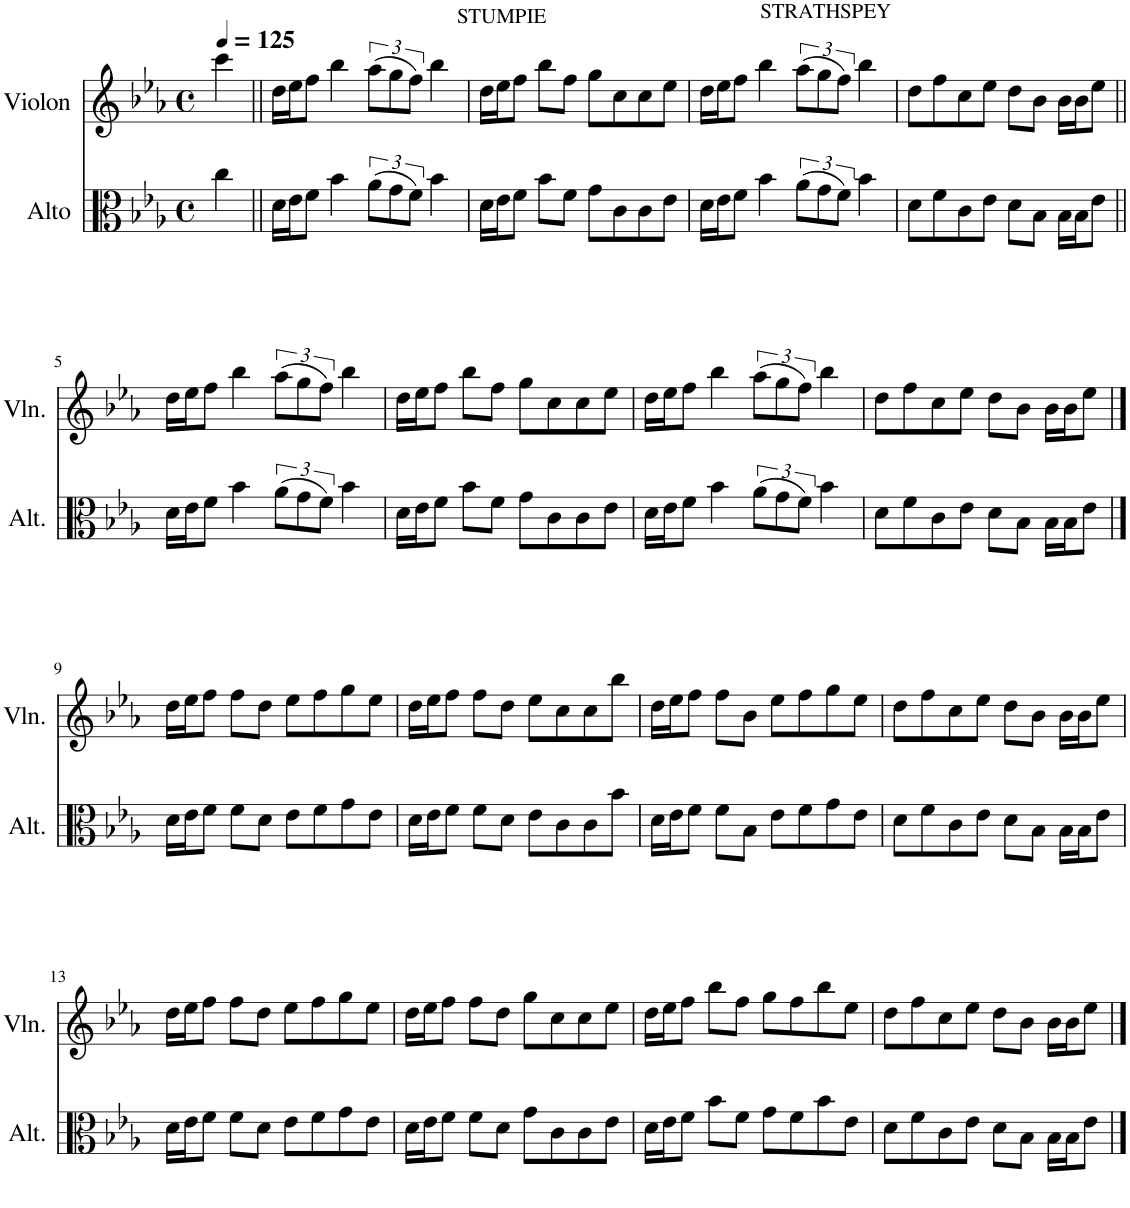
**kern	**kern
*part2	*part1
*staff2	*staff1
*I"Alto	*I"Violon
*I'Alt.	*I'Vln.
*clefC3	*clefG2
*k[b-e-a-]	*k[b-e-a-]
*M4/4	*M4/4
*met(c)	*met(c)
*MM125	*MM125
=	=
4cc\	4ccc\
=1||	=1||
16d\LL	16dd\LL
16e-\J	16ee-\J
8f\J	8ff\J
4b-\	4bb-\
(12a-\L	(12aa-\L
12g\	12gg\
12f\J)	12ff\J)
!	!LO:TX:a:t=STUMPIE
4b-\	4bb-\
=2	=2
16d\LL	16dd\LL
16e-\J	16ee-\J
8f\J	8ff\J
8b-\L	8bb-\L
8f\J	8ff\J
8g\L	8gg\L
8c\	8cc\
8c\	8cc\
8e-\J	8ee-\J
=3	=3
16d\LL	16dd\LL
16e-\J	16ee-\J
8f\J	8ff\J
!	!LO:TX:a:t=STRATHSPEY
4b-\	4bb-\
(12a-\L	(12aa-\L
12g\	12gg\
12f\J)	12ff\J)
4b-\	4bb-\
=4	=4
8d\L	8dd\L
8f\	8ff\
8c\	8cc\
8e-\J	8ee-\J
8d\L	8dd\L
8B-\J	8b-\J
16B-\LL	16b-\LL
16B-\J	16b-\J
8e-\J	8ee-\J
!!LO:LB:g=z
=5||	=5||
16d\LL	16dd\LL
16e-\J	16ee-\J
8f\J	8ff\J
4b-\	4bb-\
(12a-\L	(12aa-\L
12g\	12gg\
12f\J)	12ff\J)
4b-\	4bb-\
=6	=6
16d\LL	16dd\LL
16e-\J	16ee-\J
8f\J	8ff\J
8b-\L	8bb-\L
8f\J	8ff\J
8g\L	8gg\L
8c\	8cc\
8c\	8cc\
8e-\J	8ee-\J
=7	=7
16d\LL	16dd\LL
16e-\J	16ee-\J
8f\J	8ff\J
4b-\	4bb-\
(12a-\L	(12aa-\L
12g\	12gg\
12f\J)	12ff\J)
4b-\	4bb-\
=8	=8
8d\L	8dd\L
8f\	8ff\
8c\	8cc\
8e-\J	8ee-\J
8d\L	8dd\L
8B-\J	8b-\J
16B-\LL	16b-\LL
16B-\J	16b-\J
8e-\J	8ee-\J
!!LO:LB:g=z
==9	==9
16d\LL	16dd\LL
16e-\J	16ee-\J
8f\J	8ff\J
8f\L	8ff\L
8d\J	8dd\J
8e-\L	8ee-\L
8f\	8ff\
8g\	8gg\
8e-\J	8ee-\J
=10	=10
16d\LL	16dd\LL
16e-\J	16ee-\J
8f\J	8ff\J
8f\L	8ff\L
8d\J	8dd\J
8e-\L	8ee-\L
8c\	8cc\
8c\	8cc\
8b-\J	8bb-\J
=11	=11
16d\LL	16dd\LL
16e-\J	16ee-\J
8f\J	8ff\J
8f\L	8ff\L
8B-\J	8b-\J
8e-\L	8ee-\L
8f\	8ff\
8g\	8gg\
8e-\J	8ee-\J
=12	=12
8d\L	8dd\L
8f\	8ff\
8c\	8cc\
8e-\J	8ee-\J
8d\L	8dd\L
8B-\J	8b-\J
16B-\LL	16b-\LL
16B-\J	16b-\J
8e-\J	8ee-\J
!!LO:LB:g=z
=13	=13
16d\LL	16dd\LL
16e-\J	16ee-\J
8f\J	8ff\J
8f\L	8ff\L
8d\J	8dd\J
8e-\L	8ee-\L
8f\	8ff\
8g\	8gg\
8e-\J	8ee-\J
=14	=14
16d\LL	16dd\LL
16e-\J	16ee-\J
8f\J	8ff\J
8f\L	8ff\L
8d\J	8dd\J
8g\L	8gg\L
8c\	8cc\
8c\	8cc\
8e-\J	8ee-\J
=15	=15
16d\LL	16dd\LL
16e-\J	16ee-\J
8f\J	8ff\J
8b-\L	8bb-\L
8f\J	8ff\J
8g\L	8gg\L
8f\	8ff\
8b-\	8bb-\
8e-\J	8ee-\J
=16	=16
8d\L	8dd\L
8f\	8ff\
8c\	8cc\
8e-\J	8ee-\J
8d\L	8dd\L
8B-\J	8b-\J
16B-\LL	16b-\LL
16B-\J	16b-\J
8e-\J	8ee-\J
==	==
*-	*-
